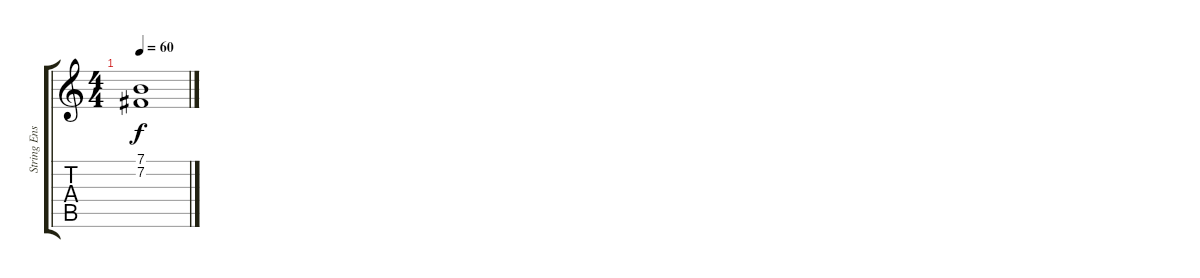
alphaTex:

\track ("String Ensemble" "String Ens") {instrument stringensemble1}
\staff {score tabs}
\tuning (E4 B3 G3 D3 A2 E2) {hide}
\ts (4 4)
\tempo 60
\clef g2
\ks c
(7.1 7.2).1{dy f}
